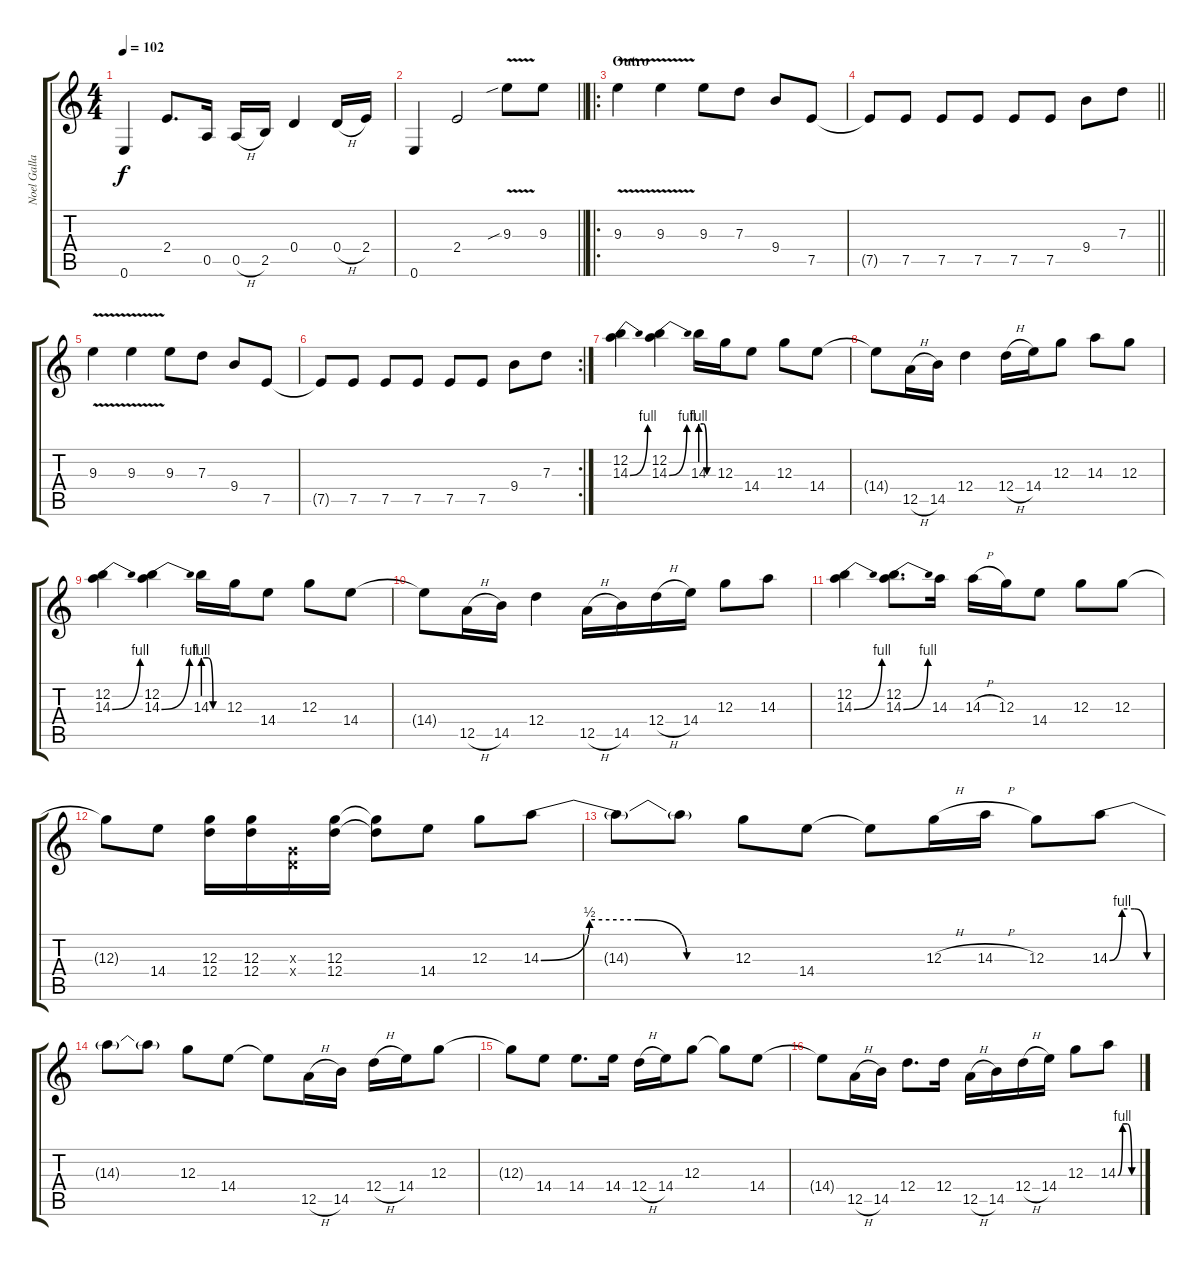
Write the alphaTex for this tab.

\track ("Noel Gallagher" "Noel Galla") {instrument distortionguitar}
\staff {score tabs}
\tuning (E4 B3 G3 D3 A2 E2) {hide}
\ts (4 4)
\tempo 102
\clef g2
\ks c
0.6.4{dy f} 2.4.8{d} 0.5.16 0.5{h}.16 2.5.16 0.4.4 0.4{h}.16 2.4.16 |
\barLineRight lightlight
0.6.4 2.4.2 9.3{v sib}.8 9.3.8 |
\ro
\section ("" "Outro")
9.3{v}.4 9.3{v}.4 9.3.8 7.3.8 9.4.8 7.5.8 |
\barLineRight lightlight
7.5{t}.8 7.5.8 7.5.8 7.5.8 7.5.8 7.5.8 9.4.8 7.3.8 |
9.3{v}.4 9.3{v}.4 9.3.8 7.3.8 9.4.8 7.5.8 |
\rc 2
7.5{t}.8 7.5.8 7.5.8 7.5.8 7.5.8 7.5.8 9.4.8 7.3.8 |
(12.2 14.3{be (bend 0 0 60 4)}).4 (12.2 14.3{be (bend 0 0 60 4)}).4 14.3{be (custom 0 4 15 4 30 0 60 0)}.16 12.3.16 14.4.8 12.3.8 14.4.8 |
14.4{t}.8 12.5{h}.16 14.5.16 12.4.4 12.4{h}.16 14.4.16 12.3.8 14.3.8 12.3.8 |
(12.2 14.3{be (bend 0 0 60 4)}).4 (12.2 14.3{be (bend 0 0 60 4)}).4 14.3{be (custom 0 4 15 4 30 0 60 0)}.16 12.3.16 14.4.8 12.3.8 14.4.8 |
14.4{t}.8 12.5{h}.16 14.5.16 12.4.4 12.5{h}.16 14.5.16 12.4{h}.16 14.4.16 12.3.8 14.3.8 |
(12.2 14.3{be (bend 0 0 60 4)}).4 (12.2 14.3{be (bend 0 0 60 4)}).8{d} 14.3.16 14.3{h}.16 12.3.16 14.4.8 12.3.8 12.3.8 |
12.3{t}.8 14.4.8 (12.3 12.4).16 (12.3 12.4).16 (0.3{x} 0.4{x}).16 (12.3 12.4).16 (12.3{t} 12.4{t}).8 14.4.8 12.3.8 14.3{be (custom 0 0 15 2 30 2 45 0 60 0)}.8 |
14.3{t}.8 14.3{t}.8 12.3.8 14.4.8 14.4{t}.8 12.3{h}.16 14.3{h}.16 12.3.8 14.3{be (custom 0 0 15 4 30 4 45 0 60 0)}.8 |
14.3{t}.8 14.3{t}.8 12.3.8 14.4.8 14.4{t}.8 12.5{h}.16 14.5.16 12.4{h}.16 14.4.16 12.3.8 |
12.3{t}.8 14.4.8 14.4.8{d} 14.4.16 12.4{h}.16 14.4.16 12.3.8 12.3{t}.8 14.4.8 |
14.4{t}.8 12.5{h}.16 14.5.16 12.4.8{d} 12.4.16 12.5{h}.16 14.5.16 12.4{h}.16 14.4.16 12.3.8 14.3{be (custom 0 0 15 4 30 4 45 0 60 0)}.8
